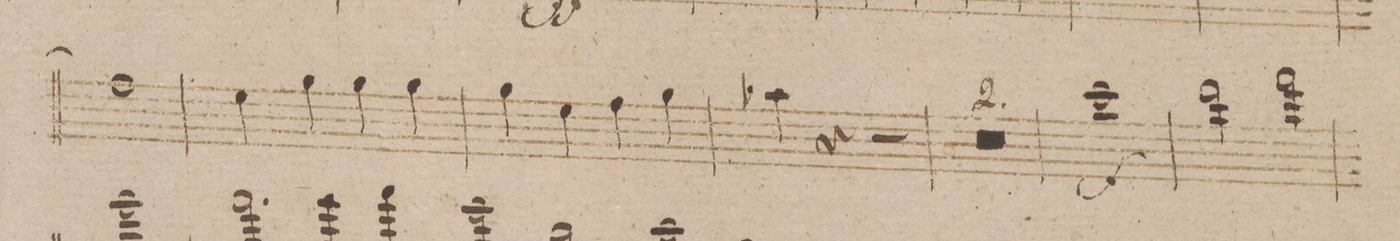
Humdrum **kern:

**kern	**dynam
*I"Flauto 2do	*
*clefG2	*
*k[b-]	*
*met(c|)	*
*M2/2	*
1ff]	.
=15	=15
4ee\	.
4gg\	.
4gg\	.
4gg\	.
=16	=16
4gg\	.
4ee\	.
4ff\	.
4gg\	.
=17	=17
4aa-X\	.
4r	.
2r	.
=18	=18
0r	.
=19	=19
=20	=20
1ccc	f
=21	=21
2ddd\	.
2fff\	.
=22	=22
*-	*-
